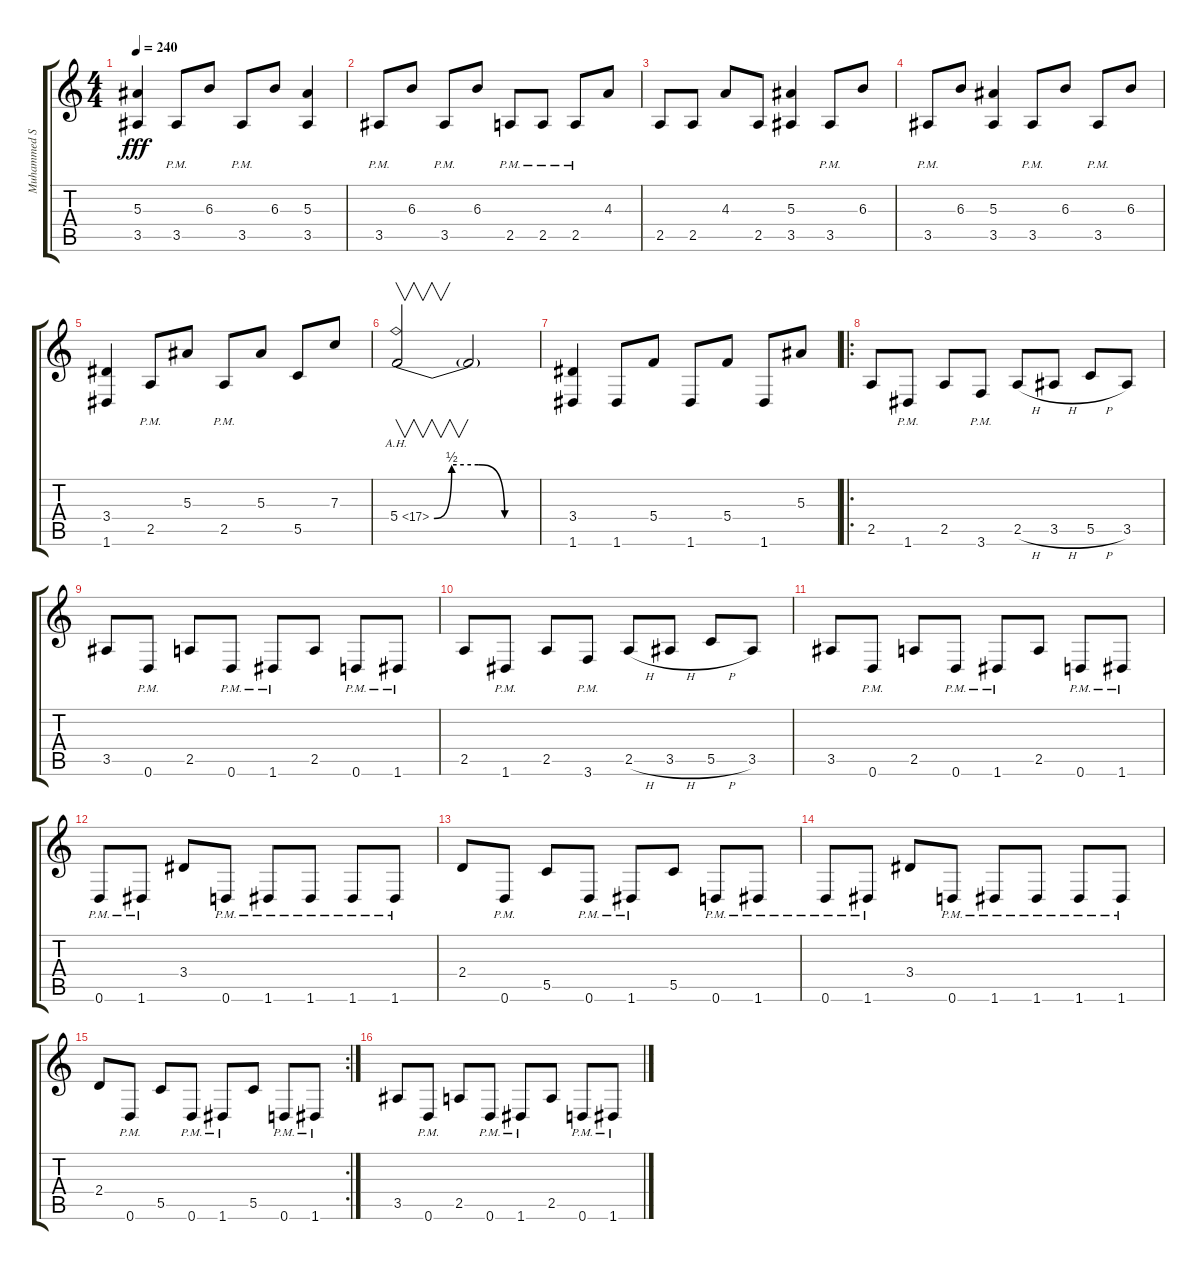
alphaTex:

\track ("Muhammed Suicmez" "Muhammed S") {instrument overdrivenguitar}
\staff {score tabs}
\tuning (D4 A3 F3 C3 G2 D2) {hide}
\ts (4 4)
\tempo 240
\clef g2
\ks c
(5.3 3.5).4{dy fff} 3.5{pm}.8 6.3.8 3.5{pm}.8 6.3.8 (5.3 3.5).4 |
3.5{pm}.8 6.3.8 3.5{pm}.8 6.3.8 2.5{pm}.8 2.5{pm}.8 2.5{pm}.8 4.3.8 |
2.5.8 2.5.8 4.3.8 2.5.8 (5.3 3.5).4 3.5{pm}.8 6.3.8 |
3.5{pm}.8 6.3.8 (5.3 3.5).4 3.5{pm}.8 6.3.8 3.5{pm}.8 6.3.8 |
(3.4 1.6).4 2.5{pm}.8 5.3.8 2.5{pm}.8 5.3.8 5.5.8 7.3.8 |
5.4{be (custom 0 0 10 2 25 2 40 0 60 0) ah 12}.2{v} 5.4{t}.2 |
(3.4 1.6).4 1.6.8 5.4.8 1.6.8 5.4.8 1.6.8 5.3.8 |
\ro
2.5.8 1.6{pm}.8 2.5.8 3.6{pm}.8 2.5{h}.8 3.5{h}.8 5.5{h}.8 3.5.8 |
3.5.8 0.6{pm}.8 2.5.8 0.6{pm}.8 1.6{pm}.8 2.5.8 0.6{pm}.8 1.6{pm}.8 |
2.5.8 1.6{pm}.8 2.5.8 3.6{pm}.8 2.5{h}.8 3.5{h}.8 5.5{h}.8 3.5.8 |
3.5.8 0.6{pm}.8 2.5.8 0.6{pm}.8 1.6{pm}.8 2.5.8 0.6{pm}.8 1.6{pm}.8 |
0.6{pm}.8 1.6{pm}.8 3.4.8 0.6{pm}.8 1.6{pm}.8 1.6{pm}.8 1.6{pm}.8 1.6{pm}.8 |
2.4.8 0.6{pm}.8 5.5.8 0.6{pm}.8 1.6{pm}.8 5.5.8 0.6{pm}.8 1.6{pm}.8 |
0.6{pm}.8 1.6{pm}.8 3.4.8 0.6{pm}.8 1.6{pm}.8 1.6{pm}.8 1.6{pm}.8 1.6{pm}.8 |
\rc 2
2.4.8 0.6{pm}.8 5.5.8 0.6{pm}.8 1.6{pm}.8 5.5.8 0.6{pm}.8 1.6{pm}.8 |
3.5.8 0.6{pm}.8 2.5.8 0.6{pm}.8 1.6{pm}.8 2.5.8 0.6{pm}.8 1.6{pm}.8
